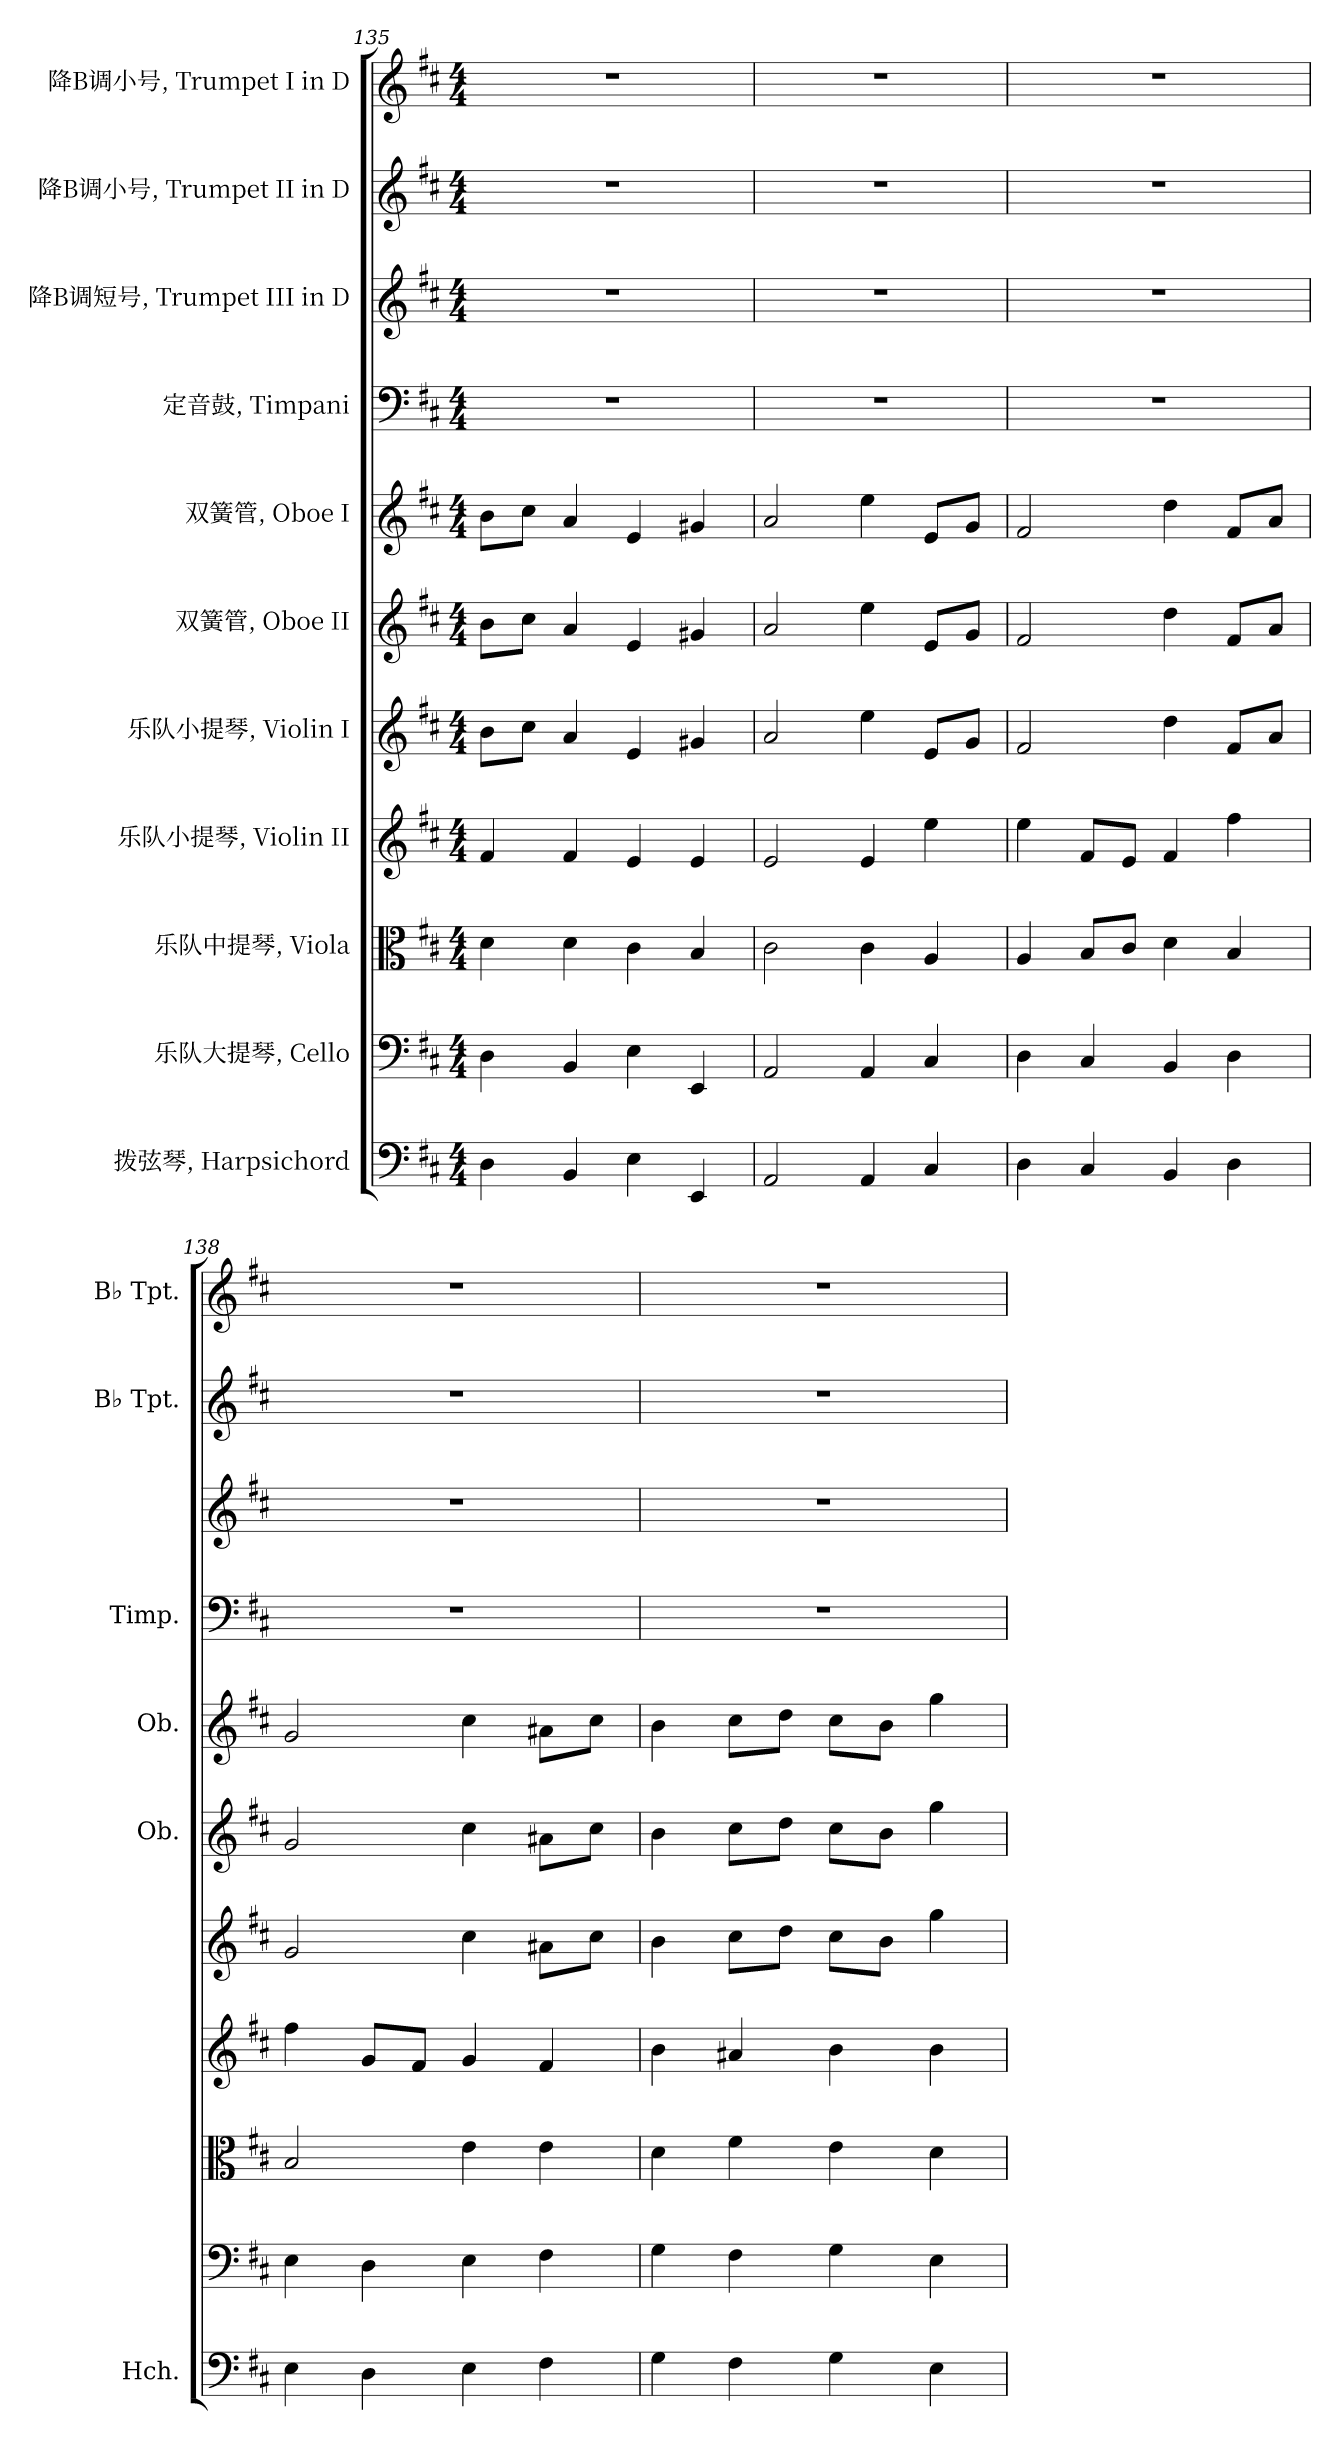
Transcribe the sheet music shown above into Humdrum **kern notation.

**kern	**kern	**kern	**kern	**kern	**kern	**kern	**kern	**kern	**kern	**kern
*part11	*part10	*part9	*part8	*part7	*part6	*part5	*part4	*part3	*part2	*part1
*staff11	*staff10	*staff9	*staff8	*staff7	*staff6	*staff5	*staff4	*staff3	*staff2	*staff1
*I"拨弦琴, Harpsichord	*I"乐队大提琴, Cello	*I"乐队中提琴, Viola	*I"乐队小提琴, Violin II	*I"乐队小提琴, Violin I	*I"双簧管, Oboe II	*I"双簧管, Oboe I	*I"定音鼓, Timpani	*I"降B调短号, Trumpet III in D	*I"降B调小号, Trumpet II in D	*I"降B调小号, Trumpet I in D
*I'Hch.	*	*	*	*	*I'Ob.	*I'Ob.	*I'Timp.	*	*I'B♭ Tpt.	*I'B♭ Tpt.
*clefF4	*clefF4	*clefC3	*clefG2	*clefG2	*clefG2	*clefG2	*clefF4	*clefG2	*clefG2	*clefG2
*	*	*	*	*	*	*	*	*ITrd1c2	*ITrd1c2	*ITrd1c2
*k[f#c#]	*k[f#c#]	*k[f#c#]	*k[f#c#]	*k[f#c#]	*k[f#c#]	*k[f#c#]	*k[f#c#]	*k[]	*k[]	*k[]
*M4/4	*M4/4	*M4/4	*M4/4	*M4/4	*M4/4	*M4/4	*M4/4	*M4/4	*M4/4	*M4/4
=135	=135	=135	=135	=135	=135	=135	=135	=135	=135	=135
4D\	4D\	4d\	4f#/	8b\L	8b\L	8b\L	1r	1r	1r	1r
.	.	.	.	8cc#\J	8cc#\J	8cc#\J	.	.	.	.
4BB/	4BB/	4d\	4f#/	4a/	4a/	4a/	.	.	.	.
4E\	4E\	4c#\	4e/	4e/	4e/	4e/	.	.	.	.
4EE/	4EE/	4B/	4e/	4g#X/	4g#X/	4g#X/	.	.	.	.
=136	=136	=136	=136	=136	=136	=136	=136	=136	=136	=136
2AA/	2AA/	2c#\	2e/	2a/	2a/	2a/	1r	1r	1r	1r
4AA/	4AA/	4c#\	4e/	4ee\	4ee\	4ee\	.	.	.	.
4C#/	4C#/	4A/	4ee\	8e/L	8e/L	8e/L	.	.	.	.
.	.	.	.	8g/J	8g/J	8g/J	.	.	.	.
!!LO:PB:g=z
=137	=137	=137	=137	=137	=137	=137	=137	=137	=137	=137
4D\	4D\	4A/	4ee\	2f#/	2f#/	2f#/	1r	1r	1r	1r
4C#/	4C#/	8B/L	8f#/L	.	.	.	.	.	.	.
.	.	8c#/J	8e/J	.	.	.	.	.	.	.
4BB/	4BB/	4d\	4f#/	4dd\	4dd\	4dd\	.	.	.	.
4D\	4D\	4B/	4ff#\	8f#/L	8f#/L	8f#/L	.	.	.	.
.	.	.	.	8a/J	8a/J	8a/J	.	.	.	.
=138	=138	=138	=138	=138	=138	=138	=138	=138	=138	=138
4E\	4E\	2B/	4ff#\	2g/	2g/	2g/	1r	1r	1r	1r
4D\	4D\	.	8g/L	.	.	.	.	.	.	.
.	.	.	8f#/J	.	.	.	.	.	.	.
4E\	4E\	4e\	4g/	4cc#\	4cc#\	4cc#\	.	.	.	.
4F#\	4F#\	4e\	4f#/	8a#X\L	8a#X\L	8a#X\L	.	.	.	.
.	.	.	.	8cc#\J	8cc#\J	8cc#\J	.	.	.	.
=139	=139	=139	=139	=139	=139	=139	=139	=139	=139	=139
4G\	4G\	4d\	4b\	4b\	4b\	4b\	1r	1r	1r	1r
4F#\	4F#\	4f#\	4a#X/	8cc#\L	8cc#\L	8cc#\L	.	.	.	.
.	.	.	.	8dd\J	8dd\J	8dd\J	.	.	.	.
4G\	4G\	4e\	4b\	8cc#\L	8cc#\L	8cc#\L	.	.	.	.
.	.	.	.	8b\J	8b\J	8b\J	.	.	.	.
4E\	4E\	4d\	4b\	4gg\	4gg\	4gg\	.	.	.	.
=	=	=	=	=	=	=	=	=	=	=
*-	*-	*-	*-	*-	*-	*-	*-	*-	*-	*-
